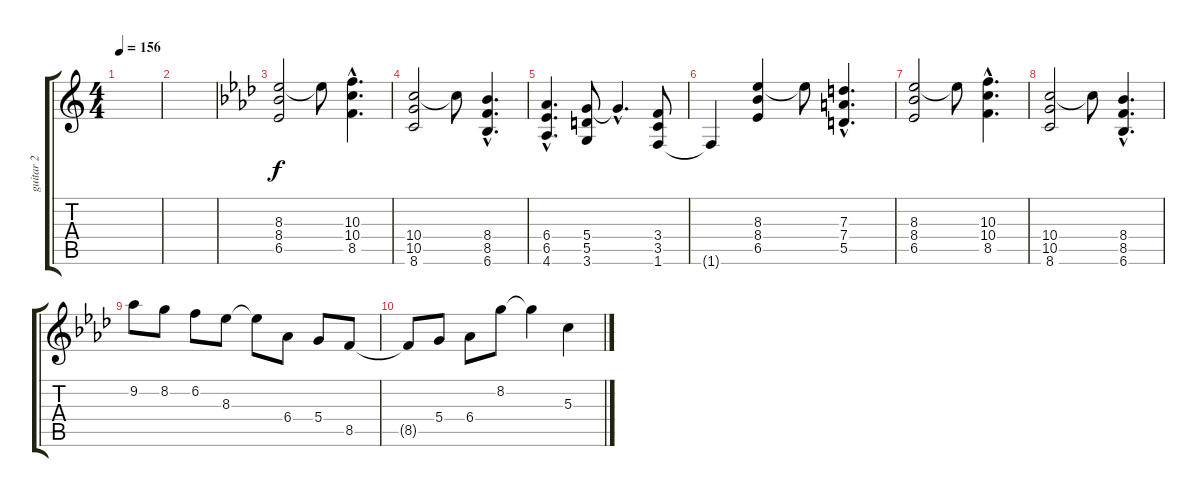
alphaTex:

\track ("guitar 2" "guitar 2") {instrument distortionguitar}
\staff {score tabs}
\tuning (E4 B3 G3 D3 A2 E2) {hide}
\ts (4 4)
\tempo 156
\clef g2
\ks c
|
|
\ks ab
(8.3 8.4 6.5).2 8.3{t}.8 (10.3{hac} 10.4{hac} 8.5{hac}).4{d} |
(10.4 10.5 8.6).2 10.4{t}.8 (8.4{hac} 8.5{hac} 6.6{hac}).4{d} |
(6.4{hac} 6.5{hac} 4.6{hac}).4{d} (5.4 5.5 3.6).8 5.4{hac t}.4{d} (3.4 3.5 1.6).8 |
1.6{t}.4 (8.3 8.4 6.5).4 8.3{t}.8 (7.3{hac} 7.4{hac} 5.5{hac}).4{d} |
(8.3 8.4 6.5).2 8.3{t}.8 (10.3{hac} 10.4{hac} 8.5{hac}).4{d} |
(10.4 10.5 8.6).2 10.4{t}.8 (8.4{hac} 8.5{hac} 6.6{hac}).4{d} |
9.2.8 8.2.8 6.2.8 8.3.8 8.3{t}.8 6.4.8 5.4.8 8.5.8 |
8.5{t}.8 5.4.8 6.4.8 8.2.8 8.2{t}.4 5.3.4
